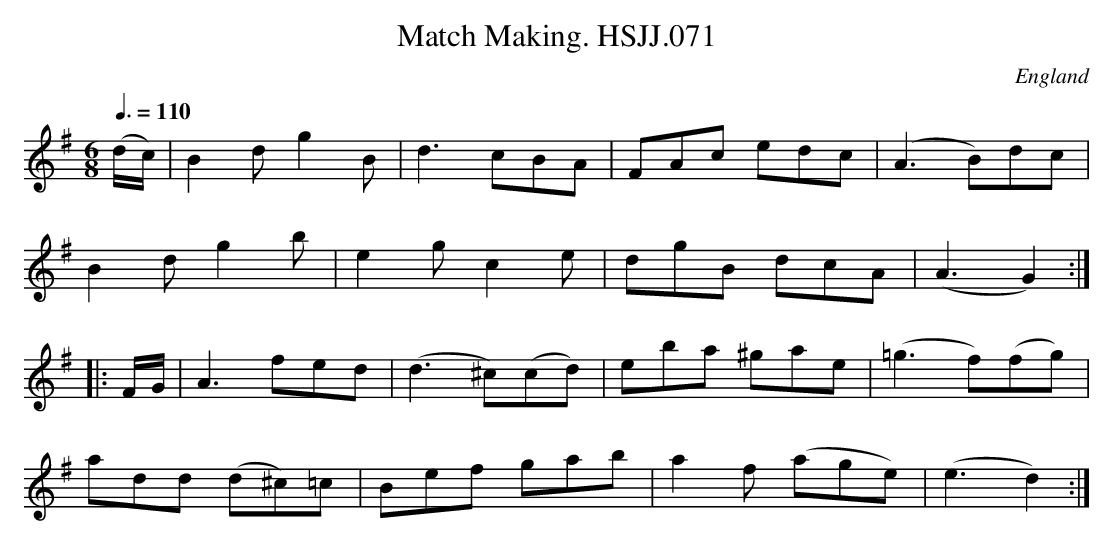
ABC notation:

X:1
T:Match Making. HSJJ.071
L:1/8
M:6/8
O:England
Q:3/8=110
K:G
(d/c/)|B2dg2B|d3cBA|FAc edc|(A3B)dc|!
B2dg2b|e2gc2e|dgB dcA|(A3G2):|!
|:F/G/|A3fed|(d3^c)(cd)|eba ^gae|(=g3f)(fg)|!
add (d^c)=c|Bef gab|a2f (age)|(e3d2):|
